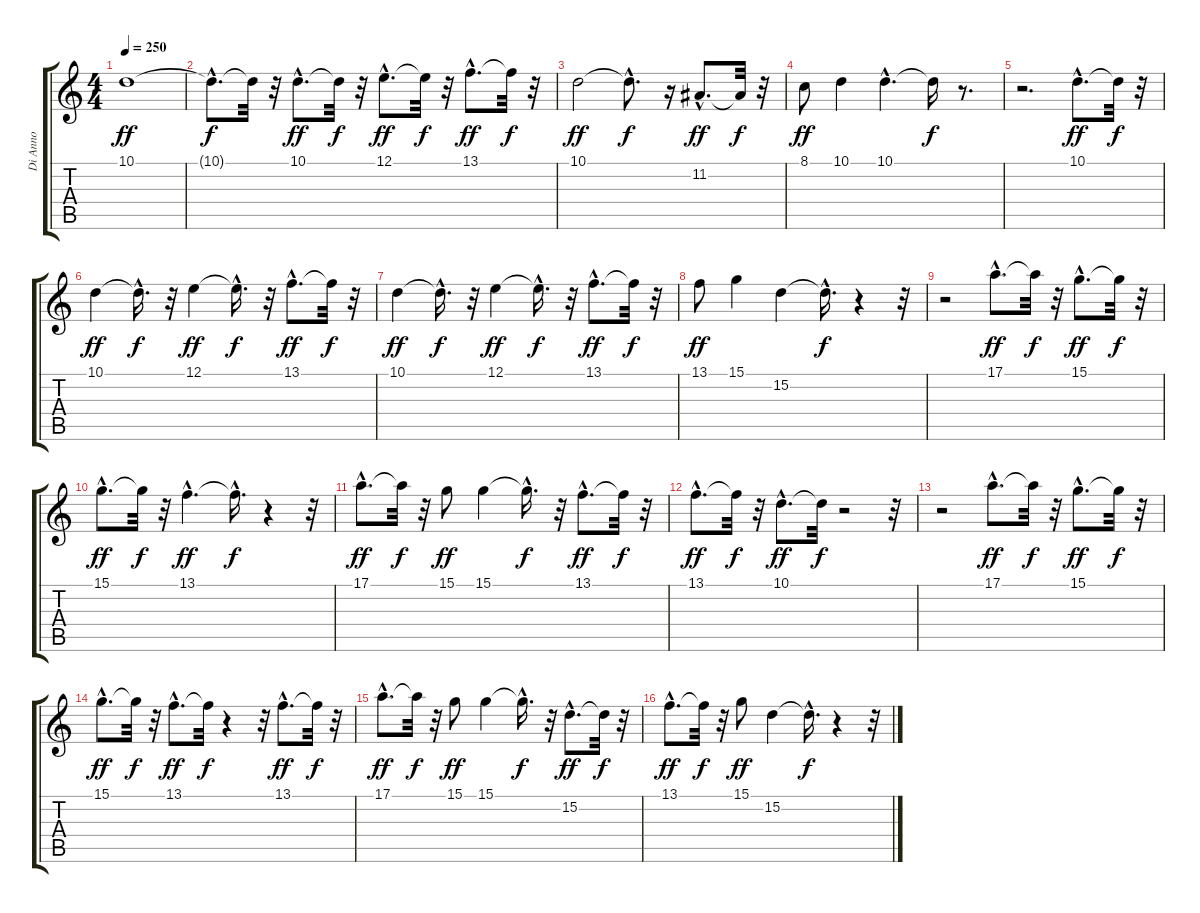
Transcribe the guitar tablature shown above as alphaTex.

\track ("Di Anno" "Di Anno") {instrument choiraahs}
\staff {score tabs}
\tuning (E4 B3 G3 D3 A2 E2) {hide}
\ts (4 4)
\tempo 250
\clef g2
\ks c
10.1.1{dy ff} |
10.1{hac t}.8{d dy f} 10.1{t}.32 r.32 10.1{hac}.8{d dy ff} 10.1{t}.32{dy f} r.32 12.1{hac}.8{d dy ff} 12.1{t}.32{dy f} r.32 13.1{hac}.8{d dy ff} 13.1{t}.32{dy f} r.32 |
10.1.2{dy ff} 10.1{hac t}.8{d dy f} r.16 11.2{hac}.8{d dy ff} 11.2{t}.32{dy f} r.32 |
8.1.8{dy ff} 10.1.4 10.1{hac}.4{d} 10.1{t}.16{dy f} r.8{d} |
r.2{d} 10.1{hac}.8{d dy ff} 10.1{t}.32{dy f} r.32 |
10.1.4{dy ff} 10.1{hac t}.16{d dy f} r.32 12.1.4{dy ff} 12.1{hac t}.16{d dy f} r.32 13.1{hac}.8{d dy ff} 13.1{t}.32{dy f} r.32 |
10.1.4{dy ff} 10.1{hac t}.16{d dy f} r.32 12.1.4{dy ff} 12.1{hac t}.16{d dy f} r.32 13.1{hac}.8{d dy ff} 13.1{t}.32{dy f} r.32 |
13.1.8{dy ff} 15.1.4 15.2.4 15.2{hac t}.16{d dy f} r.4 r.32 |
r.2 17.1{hac}.8{d dy ff} 17.1{t}.32{dy f} r.32 15.1{hac}.8{d dy ff} 15.1{t}.32{dy f} r.32 |
15.1{hac}.8{d dy ff} 15.1{t}.32{dy f} r.32 13.1{hac}.4{d dy ff} 13.1{hac t}.16{d dy f} r.4 r.32 |
17.1{hac}.8{d dy ff} 17.1{t}.32{dy f} r.32 15.1.8{dy ff} 15.1.4 15.1{hac t}.16{d dy f} r.32 13.1{hac}.8{d dy ff} 13.1{t}.32{dy f} r.32 |
13.1{hac}.8{d dy ff} 13.1{t}.32{dy f} r.32 10.1{hac}.8{d dy ff} 10.1{t}.32{dy f} r.2 r.32 |
r.2 17.1{hac}.8{d dy ff} 17.1{t}.32{dy f} r.32 15.1{hac}.8{d dy ff} 15.1{t}.32{dy f} r.32 |
15.1{hac}.8{d dy ff} 15.1{t}.32{dy f} r.32 13.1{hac}.8{d dy ff} 13.1{t}.32{dy f} r.4 r.32 13.1{hac}.8{d dy ff} 13.1{t}.32{dy f} r.32 |
17.1{hac}.8{d dy ff} 17.1{t}.32{dy f} r.32 15.1.8{dy ff} 15.1.4 15.1{hac t}.16{d dy f} r.32 15.2{hac}.8{d dy ff} 15.2{t}.32{dy f} r.32 |
13.1{hac}.8{d dy ff} 13.1{t}.32{dy f} r.32 15.1.8{dy ff} 15.2.4 15.2{hac t}.16{d dy f} r.4 r.32
